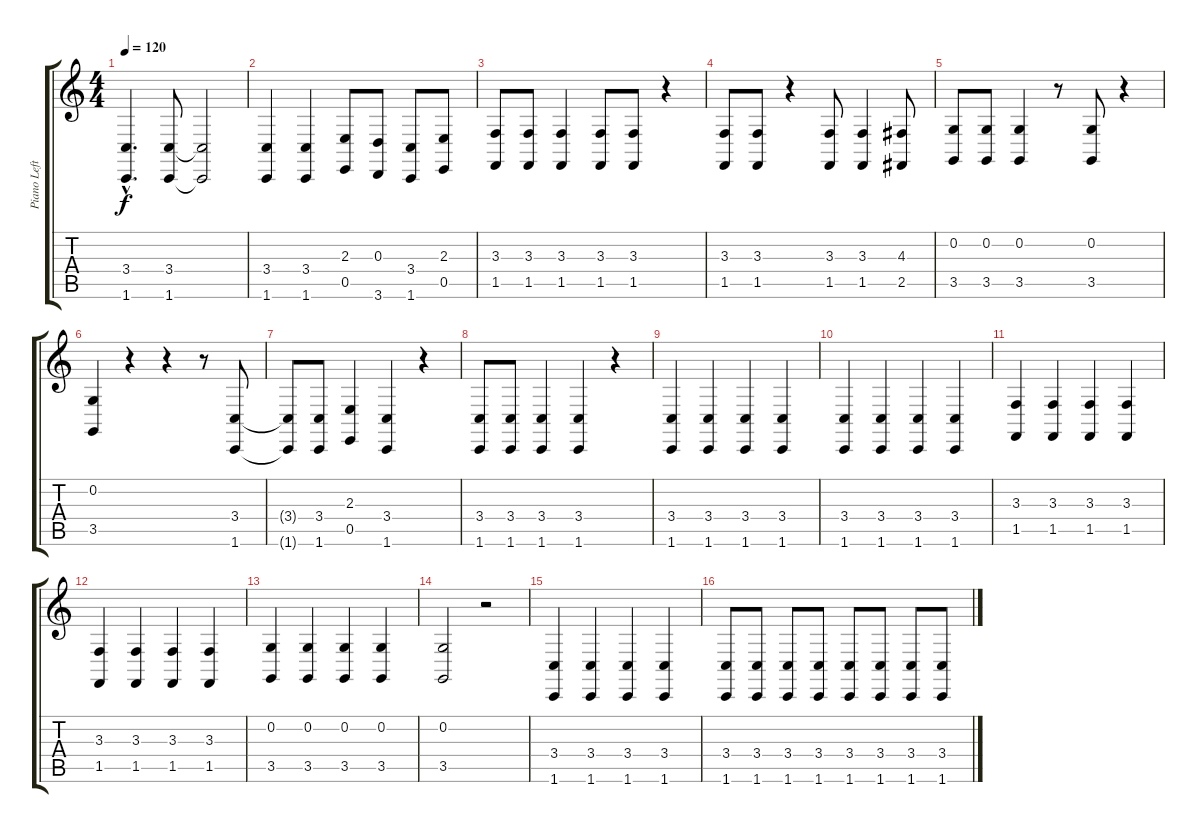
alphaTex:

\track ("Piano Left hand" "Piano Left") {instrument honkytonkpiano}
\staff {score tabs}
\tuning (C4 G3 D3 A2 E2 B1) {hide}
\ts (4 4)
\tempo 120
\clef g2
\ks c
(3.4{hac} 1.6{hac}).4{d dy f} (3.4 1.6).8 (3.4{t} 1.6{t}).2 |
(3.4 1.6).4 (3.4 1.6).4 (2.3 0.5).8 (0.3 3.6).8 (3.4 1.6).8 (2.3 0.5).8 |
(3.3 1.5).8 (3.3 1.5).8 (3.3 1.5).4 (3.3 1.5).8 (3.3 1.5).8 r.4 |
(3.3 1.5).8 (3.3 1.5).8 r.4 (3.3 1.5).8 (3.3 1.5).4 (4.3 2.5).8 |
(0.2 3.5).8 (0.2 3.5).8 (0.2 3.5).4 r.8 (0.2 3.5).8 r.4 |
(0.2 3.5).4 r.4 r.4 r.8 (3.4 1.6).8 |
(3.4{t} 1.6{t}).8 (3.4 1.6).8 (2.3 0.5).4 (3.4 1.6).4 r.4 |
(3.4 1.6).8 (3.4 1.6).8 (3.4 1.6).4 (3.4 1.6).4 r.4 |
(3.4 1.6).4 (3.4 1.6).4 (3.4 1.6).4 (3.4 1.6).4 |
(3.4 1.6).4 (3.4 1.6).4 (3.4 1.6).4 (3.4 1.6).4 |
(3.3 1.5).4 (3.3 1.5).4 (3.3 1.5).4 (3.3 1.5).4 |
(3.3 1.5).4 (3.3 1.5).4 (3.3 1.5).4 (3.3 1.5).4 |
(0.2 3.5).4 (0.2 3.5).4 (0.2 3.5).4 (0.2 3.5).4 |
(0.2 3.5).2 r.2 |
(3.4 1.6).4 (3.4 1.6).4 (3.4 1.6).4 (3.4 1.6).4 |
(3.4 1.6).8 (3.4 1.6).8 (3.4 1.6).8 (3.4 1.6).8 (3.4 1.6).8 (3.4 1.6).8 (3.4 1.6).8 (3.4 1.6).8
